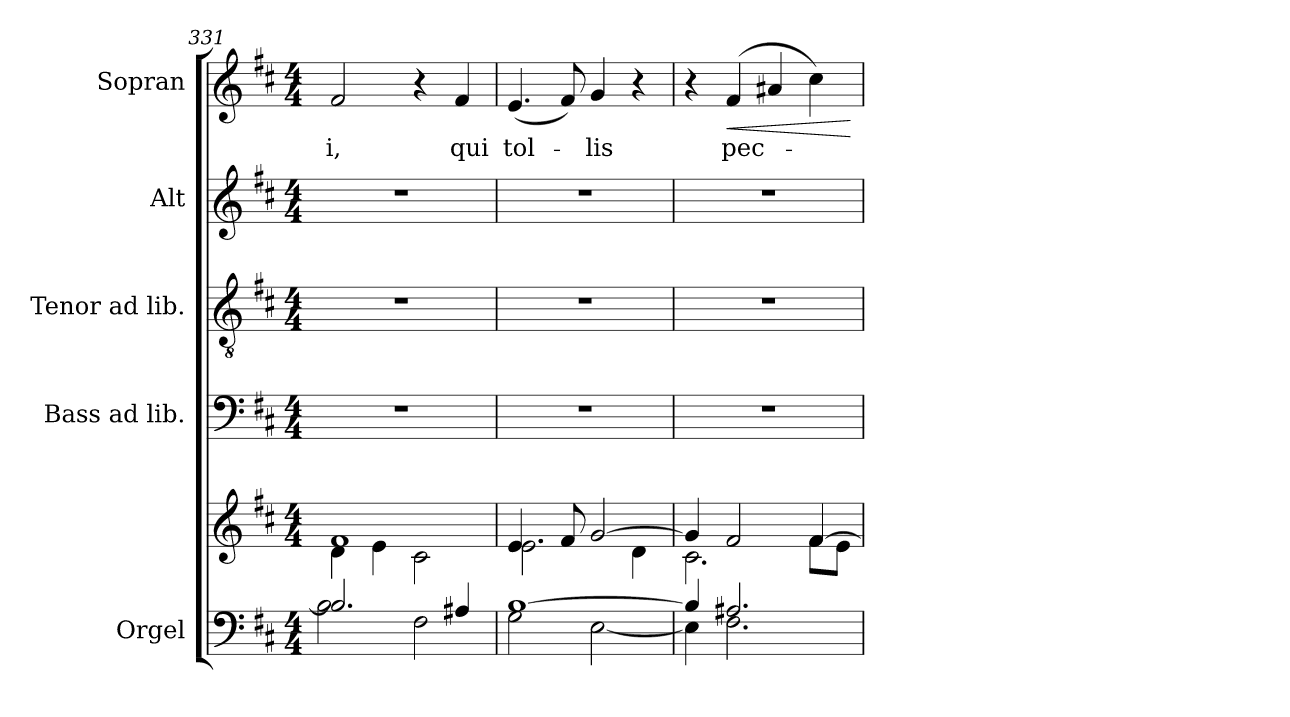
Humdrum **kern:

**kern	**kern	**kern	**kern	**kern	**kern	**text	**dynam
*part5	*part5	*part4	*part3	*part2	*part1	*part1	*part1
*staff6	*staff5	*staff4	*staff3	*staff2	*staff1	*staff1	*staff1
*I"Orgel	*	*I"Bass ad lib.	*I"Tenor ad lib.	*I"Alt	*I"Sopran	*	*
*I'Org.	*	*I'B.	*I'T.	*I'A.	*I'S.	*	*
*clefF4	*clefG2	*clefF4	*clefGv2	*clefG2	*clefG2	*	*
*k[f#c#]	*k[f#c#]	*k[f#c#]	*k[f#c#]	*k[f#c#]	*k[f#c#]	*	*
*D:	*D:	*D:	*D:	*D:	*D:	*	*
*M4/4	*M4/4	*M4/4	*M4/4	*M4/4	*M4/4	*	*
=331	=331	=331	=331	=331	=331	=331	=331
*^	*^	*	*	*	*	*	*
!	!	!	!	!	!	!	!	!LO:LY:b	!
2.B/]	2B\	1f#	4d\	1r	1r	1r	2f#/	-i,	.
.	.	.	4e\	.	.	.	.	.	.
.	2F#\	.	2c#\	.	.	.	4r	.	.
!	!	!	!	!	!	!	!	!LO:LY:b	!
4A#X/	.	.	.	.	.	.	4f#/	qui	.
=332	=332	=332	=332	=332	=332	=332	=332	=332	=332
!	!	!	!	!	!	!	!	!LO:LY:b	!
[>1B	2G\	4.e/	2.e\	1r	1r	1r	(<4.e/	tol-	.
.	.	8f#/	.	.	.	.	8f#/)	.	.
!	!	!	!	!	!	!	!	!LO:LY:b	!
.	[<2E\	[>2g/	.	.	.	.	4g/	-lis	.
.	.	.	4d\	.	.	.	4r	.	.
=333	=333	=333	=333	=333	=333	=333	=333	=333	=333
4B/]	4E\]	4g/]	2.c#\	1r	1r	1r	4r	.	.
!	!	!	!	!	!	!	!	!LO:LY:b	!LO:HP:b
2.A#X/	2.F#\	2f#/	.	.	.	.	(4f#/	pec-	<
.	.	.	.	.	.	.	4a#X/	.	.
.	.	[>4f#/	8f#\L	.	.	.	4cc#\)	.	.
.	.	.	8e\J	.	.	.	.	.	.
*v	*v	*	*	*	*	*	*	*	*
*	*v	*v	*	*	*	*	*	*
.	.	.	.	.	.	.	[
=	=	=	=	=	=	=	=
*-	*-	*-	*-	*-	*-	*-	*-
